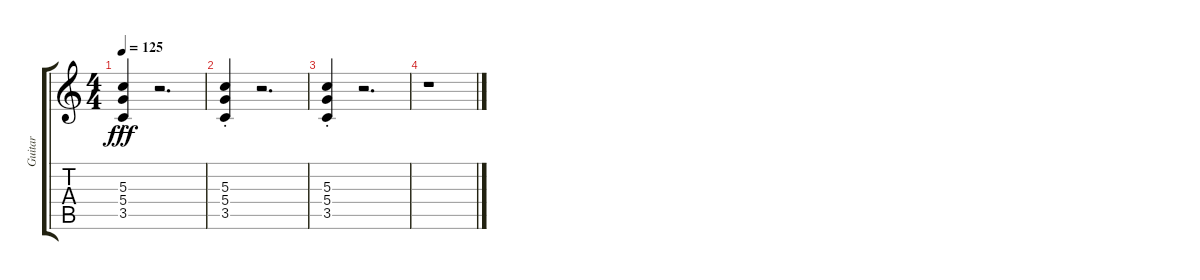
\track ("Guitar" "Guitar") {instrument distortionguitar}
\staff {score tabs}
\tuning (E4 B3 G3 D3 A2 E2) {hide}
\ts (4 4)
\tempo 125
\clef g2
\ks c
(5.3{st} 5.4 3.5).4{dy fff} r.2{d} |
(5.3{st} 5.4 3.5).4 r.2{d} |
(5.3{st} 5.4 3.5).4 r.2{d} |
r.1
